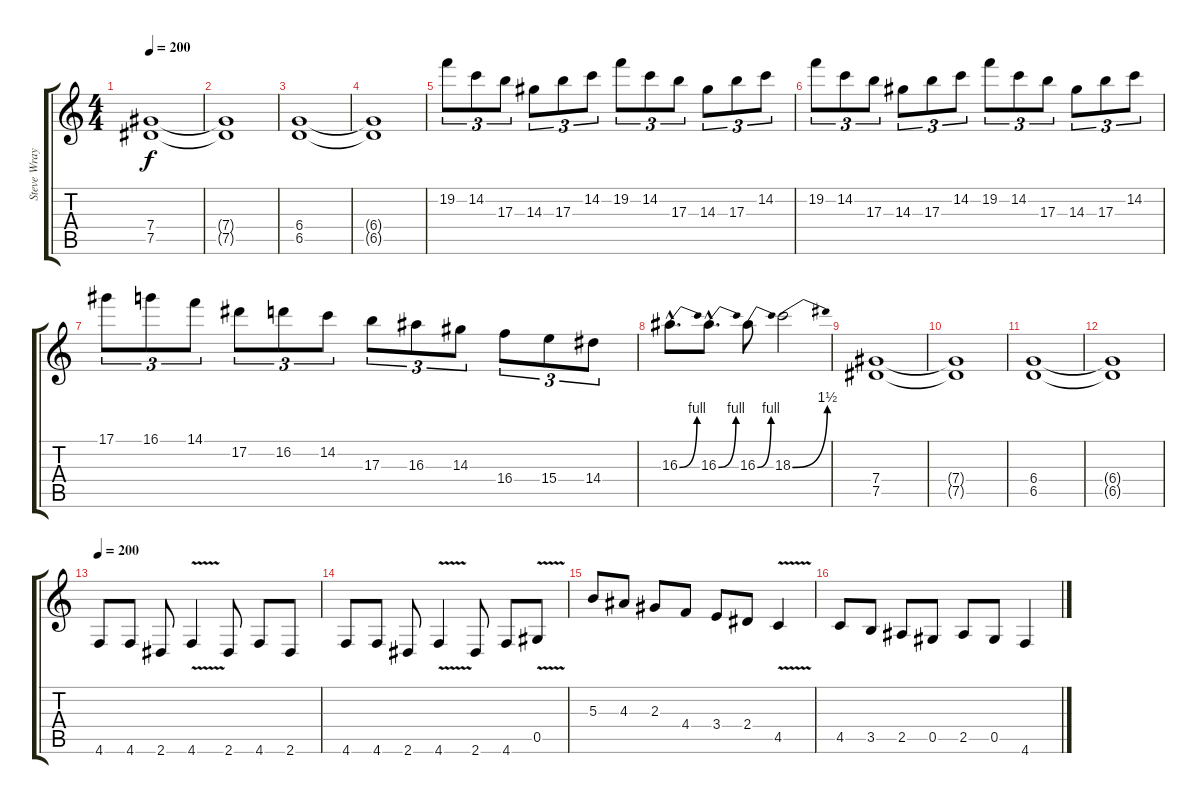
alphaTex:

\track ("Steve Wray" "Steve Wray") {instrument distortionguitar}
\staff {score tabs}
\tuning (Eb4 Bb3 Gb3 Db3 Ab2 Db2) {hide}
\ts (4 4)
\tempo 200
\clef g2
\ks c
(7.4 7.5).1{dy f} |
(7.4{t} 7.5{t}).1 |
(6.4 6.5).1 |
(6.4{t} 6.5{t}).1 |
19.2.8{tu (3 2)} 14.2.8{tu (3 2)} 17.3.8{tu (3 2)} 14.3.8{tu (3 2)} 17.3.8{tu (3 2)} 14.2.8{tu (3 2)} 19.2.8{tu (3 2)} 14.2.8{tu (3 2)} 17.3.8{tu (3 2)} 14.3.8{tu (3 2)} 17.3.8{tu (3 2)} 14.2.8{tu (3 2)} |
19.2.8{tu (3 2)} 14.2.8{tu (3 2)} 17.3.8{tu (3 2)} 14.3.8{tu (3 2)} 17.3.8{tu (3 2)} 14.2.8{tu (3 2)} 19.2.8{tu (3 2)} 14.2.8{tu (3 2)} 17.3.8{tu (3 2)} 14.3.8{tu (3 2)} 17.3.8{tu (3 2)} 14.2.8{tu (3 2)} |
17.1.8{tu (3 2)} 16.1.8{tu (3 2)} 14.1.8{tu (3 2)} 17.2.8{tu (3 2)} 16.2.8{tu (3 2)} 14.2.8{tu (3 2)} 17.3.8{tu (3 2)} 16.3.8{tu (3 2)} 14.3.8{tu (3 2)} 16.4.8{tu (3 2)} 15.4.8{tu (3 2)} 14.4.8{tu (3 2)} |
16.3{be (bend 0 0 60 4) hac}.8{d} 16.3{be (bend 0 0 60 4) hac}.8{d} 16.3{be (bend 0 0 60 4)}.8 18.3{be (bend 0 0 60 6)}.2 |
(7.4 7.5).1 |
(7.4{t} 7.5{t}).1 |
(6.4 6.5).1 |
(6.4{t} 6.5{t}).1 |
\tempo 200
4.6.8 4.6.8 2.6.8 4.6{v}.4 2.6.8 4.6.8 2.6.8 |
4.6.8 4.6.8 2.6.8 4.6{v}.4 2.6.8 4.6.8 0.5{v}.8 |
5.3.8 4.3.8 2.3.8 4.4.8 3.4.8 2.4.8 4.5{v}.4 |
4.5.8 3.5.8 2.5.8 0.5.8 2.5.8 0.5.8 4.6.4
